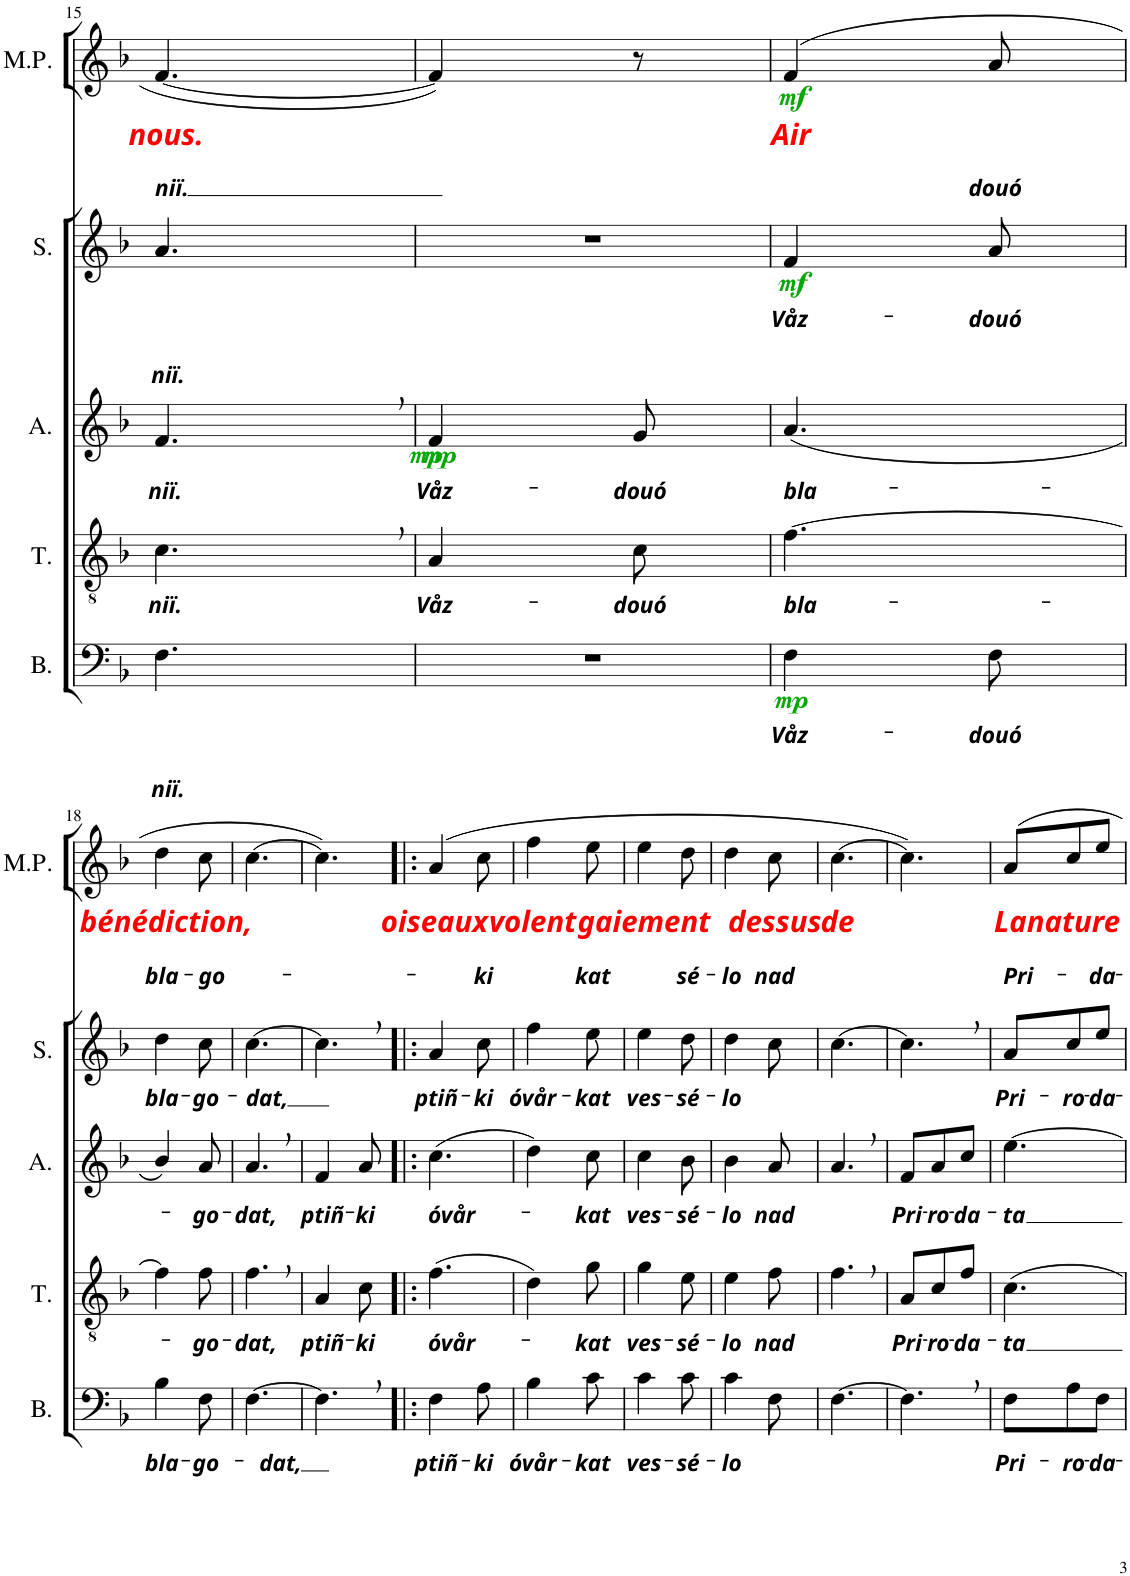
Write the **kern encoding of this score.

**kern	**text	**text	**dynam	**kern	**text	**kern	**text	**dynam	**kern	**text	**text	**dynam	**kern	**text	**text	**dynam
*part5	*part5	*part5	*part5	*part4	*part4	*part3	*part3	*part3	*part2	*part2	*part2	*part2	*part1	*part1	*part1	*part1
*staff5	*staff5	*staff5	*staff5	*staff4	*staff4	*staff3	*staff3	*staff3	*staff2	*staff2	*staff2	*staff2	*staff1	*staff1	*staff1	*staff1
*I"B.	*	*	*	*I"T.	*	*I"A.	*	*	*I"S.	*	*	*	*I"M.P.	*	*	*
*I'B.	*	*	*	*I'T.	*	*I'A.	*	*	*I'S.	*	*	*	*I'M.P.	*	*	*
!!LO:PB:g=z
*clefF4	*	*	*	*clefGv2	*	*clefG2	*	*	*clefG2	*	*	*	*clefG2	*	*	*
*k[b-]	*	*	*	*k[b-]	*	*k[b-]	*	*	*k[b-]	*	*	*	*k[b-]	*	*	*
*F:	*	*	*	*F:	*	*F:	*	*	*F:	*	*	*	*F:	*	*	*
*M3/8	*	*	*	*M3/8	*	*M3/8	*	*	*M3/8	*	*	*	*M3/8	*	*	*
=15	=15	=15	=15	=15	=15	=15	=15	=15	=15	=15	=15	=15	=15	=15	=15	=15
!	!	!LO:LY:b	!	!	!LO:LY:b	!	!LO:LY:b	!	!	!	!LO:LY:b	!	!	!LO:LY:b:color=#FF0000	!LO:LY:b	!
4.F\	.	niï.	.	4.c,\	niï.	4.f,/	niï.	.	4.a/	.	niï.	.	[4.f/	nous.	niï.	.
=16	=16	=16	=16	=16	=16	=16	=16	=16	=16	=16	=16	=16	=16	=16	=16	=16
!	!	!	!	!	!LO:LY:b	!	!LO:LY:b	!LO:DY:b	!	!	!	!	!	!	!	!
!	!	!	!	!	!	!	!	!LO:DY:n=1:b	!	!	!	!	!	!	!	!
4.r	.	.	.	4A/	Våz-	4f/	Våz-	mp mp	4.r	.	.	.	4f/]	.	.	.
!	!	!	!	!	!LO:LY:b	!	!LO:LY:b	!	!	!	!	!	!	!	!	!
.	.	.	.	8c\	-douó	8g/	-douó	.	.	.	.	.	8r	.	.	.
=17	=17	=17	=17	=17	=17	=17	=17	=17	=17	=17	=17	=17	=17	=17	=17	=17
!	!LO:LY:b	!	!LO:DY:b	!	!LO:LY:b	!	!LO:LY:b	!	!	!LO:LY:b	!	!LO:DY:b	!	!LO:LY:b:color=#FF0000	!	!LO:DY:b
4F\	Våz-	.	mp	[4.f\	bla-	(4.a/	bla-	.	4f/	Våz-	.	mf	(4f/	Air	.	mf
!	!LO:LY:b	!	!	!	!	!	!	!	!	!LO:LY:b	!	!	!	!	!LO:LY:b	!
8F\	-douó	.	.	.	.	.	.	.	8a/	-douó	.	.	8a/	.	douó	.
!!LO:LB:g=z
=18	=18	=18	=18	=18	=18	=18	=18	=18	=18	=18	=18	=18	=18	=18	=18	=18
!	!LO:LY:b	!	!	!	!	!	!	!	!	!LO:LY:b	!	!	!	!LO:LY:b:color=#FF0000	!LO:LY:b	!
4B-\	bla-	.	.	4f\]	.	4b-/)	.	.	4dd\	bla-	.	.	4dd\	bénédiction,	bla-	.
!	!LO:LY:b	!	!	!	!LO:LY:b	!	!LO:LY:b	!	!	!LO:LY:b	!	!	!	!	!LO:LY:b	!
8F\	-go-	.	.	8f\	-go-	8a/	-go-	.	8cc\	-go-	.	.	8cc\	.	-go-	.
=19	=19	=19	=19	=19	=19	=19	=19	=19	=19	=19	=19	=19	=19	=19	=19	=19
!	!LO:LY:b	!	!	!	!LO:LY:b	!	!LO:LY:b	!	!	!LO:LY:b	!	!	!	!	!	!
[4.F\	-dat,	.	.	4.f,\	-dat,	4.a,/	-dat,	.	[4.cc\	-dat,	.	.	[4.cc\	.	.	.
=20	=20	=20	=20	=20	=20	=20	=20	=20	=20	=20	=20	=20	=20	=20	=20	=20
!	!	!	!	!	!LO:LY:b	!	!LO:LY:b	!	!	!	!	!	!	!	!	!
4.F,\]	.	.	.	4A/	ptiñ-	4f/	ptiñ-	.	4.cc,\]	.	.	.	4.cc\])	.	.	.
!	!	!	!	!	!LO:LY:b	!	!LO:LY:b	!	!	!	!	!	!	!	!	!
.	.	.	.	8c\	-ki	8a/	-ki	.	.	.	.	.	.	.	.	.
=21!|:	=21!|:	=21!|:	=21!|:	=21!|:	=21!|:	=21!|:	=21!|:	=21!|:	=21!|:	=21!|:	=21!|:	=21!|:	=21!|:	=21!|:	=21!|:	=21!|:
!	!LO:LY:b	!	!	!	!LO:LY:b	!	!LO:LY:b	!	!	!LO:LY:b	!	!	!	!LO:LY:b:color=#FF0000	!	!
4F\	ptiñ-	.	.	(4.f\	óvår-	(4.cc\	óvår-	.	4a/	ptiñ-	.	.	(4a/	oiseaux	.	.
!	!LO:LY:b	!	!	!	!	!	!	!	!	!LO:LY:b	!	!	!	!	!LO:LY:b	!
8A\	-ki	.	.	.	.	.	.	.	8cc\	-ki	.	.	8cc\	.	-ki	.
=22	=22	=22	=22	=22	=22	=22	=22	=22	=22	=22	=22	=22	=22	=22	=22	=22
!	!LO:LY:b	!	!	!	!	!	!	!	!	!LO:LY:b	!	!	!	!LO:LY:b:color=#FF0000	!	!
4B-\	óvår-	.	.	4d\)	.	4dd\)	.	.	4ff\	óvår-	.	.	4ff\	volent	.	.
!	!LO:LY:b	!	!	!	!LO:LY:b	!	!LO:LY:b	!	!	!LO:LY:b	!	!	!	!	!LO:LY:b	!
8c\	-kat	.	.	8g\	-kat	8cc\	-kat	.	8ee\	-kat	.	.	8ee\	.	kat	.
=23	=23	=23	=23	=23	=23	=23	=23	=23	=23	=23	=23	=23	=23	=23	=23	=23
!	!LO:LY:b	!	!	!	!LO:LY:b	!	!LO:LY:b	!	!	!LO:LY:b	!	!	!	!LO:LY:b:color=#FF0000	!	!
4c\	ves-	.	.	4g\	ves-	4cc\	ves-	.	4ee\	ves-	.	.	4ee\	gaiement	.	.
!	!LO:LY:b	!	!	!	!LO:LY:b	!	!LO:LY:b	!	!	!LO:LY:b	!	!	!	!	!LO:LY:b	!
8c\	-sé-	.	.	8e\	-sé-	8b-\	-sé-	.	8dd\	-sé-	.	.	8dd\	.	sé-	.
=24	=24	=24	=24	=24	=24	=24	=24	=24	=24	=24	=24	=24	=24	=24	=24	=24
!	!LO:LY:b	!	!	!	!LO:LY:b	!	!LO:LY:b	!	!	!LO:LY:b	!	!	!	!	!LO:LY:b	!
4c\	-lo	.	.	4e\	-lo	4b-\	-lo	.	4dd\	-lo	.	.	4dd\	.	-lo	.
!	!	!	!	!	!LO:LY:b	!	!LO:LY:b	!	!	!	!	!	!	!LO:LY:b:color=#FF0000	!LO:LY:b	!
8F\	.	.	.	8f\	nad	8a/	nad	.	8cc\	.	.	.	8cc\	-dessus	nad	.
=25	=25	=25	=25	=25	=25	=25	=25	=25	=25	=25	=25	=25	=25	=25	=25	=25
!	!	!	!	!	!	!	!	!	!	!	!	!	!	!LO:LY:b:color=#FF0000	!	!
[4.F\	.	.	.	4.f,\	.	4.a,/	.	.	[4.cc\	.	.	.	[4.cc\	de	.	.
=26	=26	=26	=26	=26	=26	=26	=26	=26	=26	=26	=26	=26	=26	=26	=26	=26
!	!	!	!	!	!LO:LY:b	!	!LO:LY:b	!	!	!	!	!	!	!	!	!
4.F,\]	.	.	.	8A/L	Pri-	8f/L	Pri-	.	4.cc,\]	.	.	.	4.cc\])	.	.	.
!	!	!	!	!	!LO:LY:b	!	!LO:LY:b	!	!	!	!	!	!	!	!	!
.	.	.	.	8c/	-ro-	8a/	-ro-	.	.	.	.	.	.	.	.	.
!	!	!	!	!	!LO:LY:b	!	!LO:LY:b	!	!	!	!	!	!	!	!	!
.	.	.	.	8f/J	-da-	8cc/J	-da-	.	.	.	.	.	.	.	.	.
=27	=27	=27	=27	=27	=27	=27	=27	=27	=27	=27	=27	=27	=27	=27	=27	=27
!	!LO:LY:b	!	!	!	!LO:LY:b	!	!LO:LY:b	!	!	!LO:LY:b	!	!	!	!LO:LY:b:color=#FF0000	!LO:LY:b	!
8F\L	Pri-	.	.	4.c\	-ta	[4.ee\	-ta	.	8a/L	Pri-	.	.	8a/L	La	Pri-	.
!	!LO:LY:b	!	!	!	!	!	!	!	!	!LO:LY:b	!	!	!	!LO:LY:b:color=#FF0000	!	!
8A\	-ro-	.	.	.	.	.	.	.	8cc/	-ro-	.	.	8cc/	nature	.	.
!	!LO:LY:b	!	!	!	!	!	!	!	!	!LO:LY:b	!	!	!	!	!LO:LY:b	!
8F\J	-da-	.	.	.	.	.	.	.	8ee/J	-da-	.	.	8ee/J	.	-da-	.
=	=	=	=	=	=	=	=	=	=	=	=	=	=	=	=	=
*-	*-	*-	*-	*-	*-	*-	*-	*-	*-	*-	*-	*-	*-	*-	*-	*-
